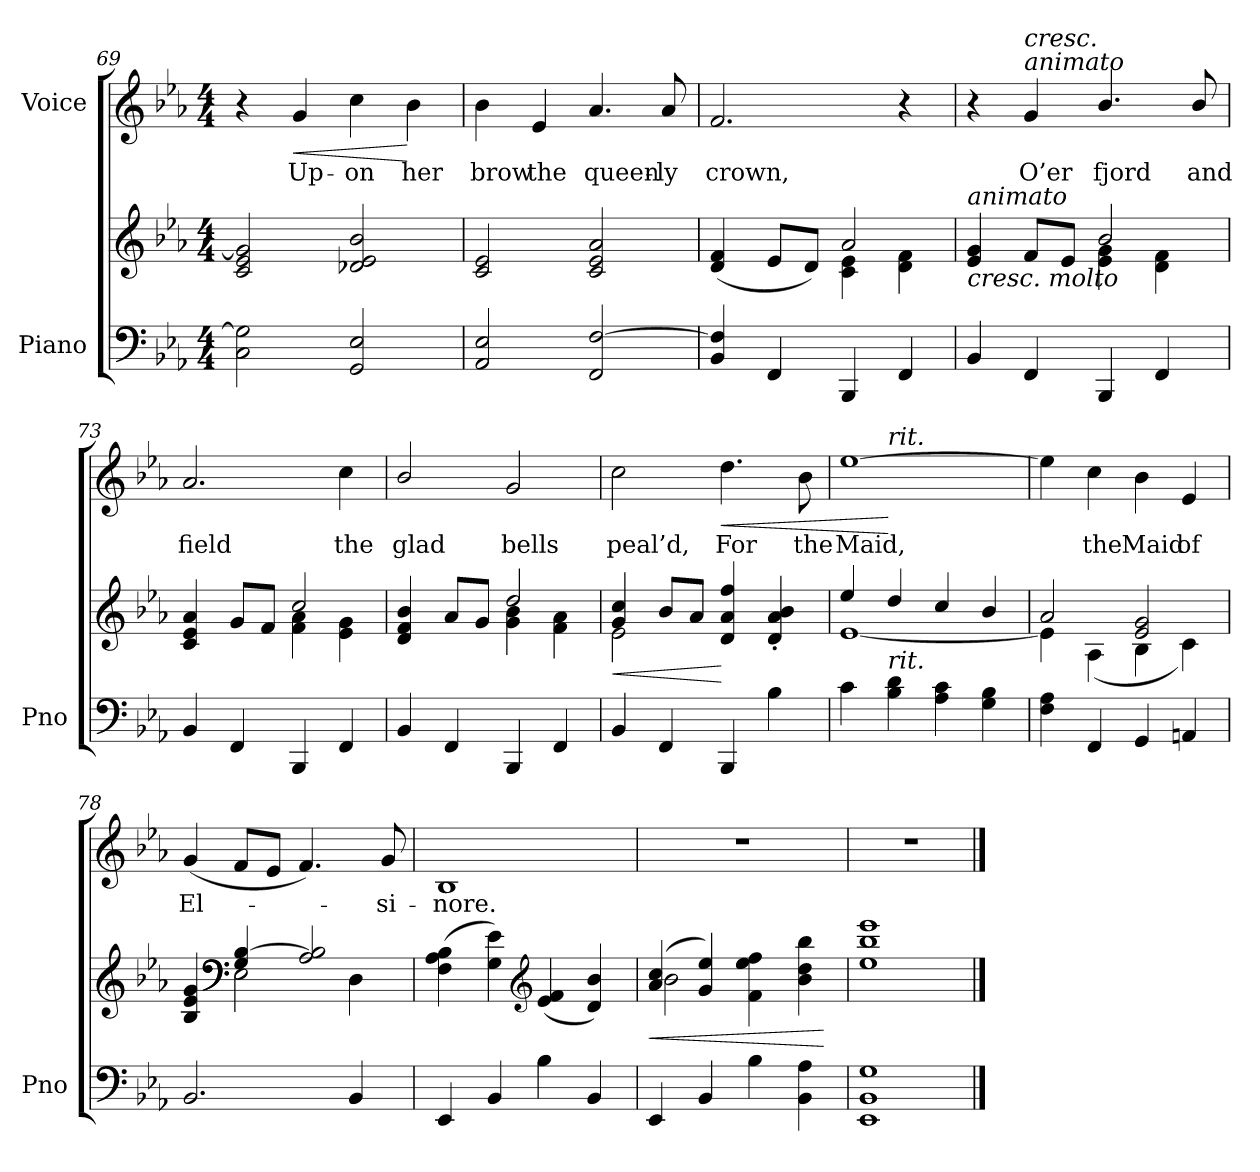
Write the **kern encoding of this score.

**kern	**kern	**dynam	**kern	**text	**dynam
*part2	*part2	*part2	*part1	*part1	*part1
*staff3	*staff2	*staff2/3	*staff1	*staff1	*staff1
*I"Piano	*	*	*I"Voice	*	*
*I'Pno	*	*	*	*	*
*clefF4	*clefG2	*	*clefG2	*	*
*k[b-e-a-]	*k[b-e-a-]	*	*k[b-e-a-]	*	*
*M4/4	*M4/4	*	*M4/4	*	*
=69	=69	=69	=69	=69	=69
2C\ 2G\]	2c/ 2e-/ 2g/]	.	4r	.	.
!	!	!	!	!	!LO:HP:b
.	.	.	4g/	Up-	<
2GG/ 2E-/	2d-X/ 2e-/ 2b-/	.	4cc\	-on	.
.	.	.	4b-\	her	[
=70	=70	=70	=70	=70	=70
2AA-/ 2E-/	2c/ 2e-/	.	4b-\	brow	.
.	.	.	4e-/	the	.
2FF/ [2F/	2c/ 2e-/ 2a-/	.	4.a-/	queen-	.
.	.	.	8a-/	-ly	.
=71	=71	=71	=71	=71	=71
*	*^	*	*	*	*
4BB-/ 4F/]	(>4d/ 4f/	2ryy	.	2.f/	crown,	.
4FF/	8e-/L	.	.	.	.	.
.	8d/J)	.	.	.	.	.
4BBB-/	2a-/	4c\ 4e-\	.	.	.	.
4FF/	.	4d\ 4f\	.	4r	.	.
=72	=72	=72	=72	=72	=72	=72
!	!LO:TX:i:t=animato	!	!	!	!	!
!	!LO:TX:b:i:t=cresc. molto	!	!	!	!	!
4BB-/	4e-/ 4g/	2ryy	.	4r	.	.
!	!	!	!	!LO:TX:i:t=animato	!	!
!	!	!	!	!LO:TX:a:i:t=cresc.	!	!
4FF/	8f/L	.	.	4g/	O’er	.
.	8e-/J	.	.	.	.	.
4BBB-/	2b-/	4e-\ 4g\	.	4.b-/	fjord	.
4FF/	.	4d\ 4f\	.	.	.	.
.	.	.	.	8b-/	and	.
=73	=73	=73	=73	=73	=73	=73
4BB-/	4c/ 4e-/ 4a-/	2ryy	.	2.a-/	field	.
4FF/	8g/L	.	.	.	.	.
.	8f/J	.	.	.	.	.
4BBB-/	2cc/	4f\ 4a-\	.	.	.	.
4FF/	.	4e-\ 4g\	.	4cc\	the	.
=74	=74	=74	=74	=74	=74	=74
4BB-/	4d/ 4f/ 4b-/	2ryy	.	2b-/	glad	.
4FF/	8a-/L	.	.	.	.	.
.	8g/J	.	.	.	.	.
4BBB-/	2dd/	4g\ 4b-\	.	2g/	bells	.
4FF/	.	4f\ 4a-\	.	.	.	.
=75	=75	=75	=75	=75	=75	=75
!	!	!	!LO:HP:b	!	!	!
4BB-/	4g/ 4cc/	2e-\	<	2cc\	peal’d,	.
4FF/	8b-/L	.	.	.	.	.
.	8a-/J	.	.	.	.	.
!	!	!	!	!	!	!LO:HP:b
4BBB-/	4d/ 4a-/ 4ff/	2ryy	[	4.dd\	For	<
4B-\	4d/' 4a-/' 4b-/'	.	.	.	.	.
.	.	.	.	8b-\	the	.
=76	=76	=76	=76	=76	=76	=76
*	*	*	*	*^	*	*
4c\	4ee-/	[1e-	.	[1ee-	4ryy	Maid,	.
!	!	!	!	!	!LO:TX:i:t=rit.	!	!
!LO:TX:i:t=rit.	!	!	!	!	!	!	!
4B-\ 4d\	4dd/	.	.	.	4ryy	.	[
4A-\ 4c\	4cc/	.	.	.	2ryy	.	.
4G\ 4B-\	4b-/	.	.	.	.	.	.
*	*	*	*	*v	*v	*	*
=77	=77	=77	=77	=77	=77	=77
4F\ 4A-\	2a-/	4e-\]	.	4ee-\]	.	.
4FF/	.	(4A-\	.	4cc\	the	.
4GG/	2e-/ 2g/	4B-\	.	4b-\	Maid	.
4AAn/	.	4c\)	.	4e-/	of	.
=78	=78	=78	=78	=78	=78	=78
2.BB-/	4B-/ 4e-/ 4g/	4ryy	.	(4g/	El-	.
*	*clefF4	*	*	*	*	*
.	4G/ [4B-/	2E-\	.	8f/L	.	.
.	.	.	.	8e-/J	.	.
.	2A-/ 2B-/]	.	.	4.f/)	.	.
4BB-/	.	4D\	.	.	.	.
.	.	.	.	8g/	-si-	.
*	*v	*v	*	*	*	*
=79	=79	=79	=79	=79	=79
4EE-/	(4F\ 4A-\ 4B-\	.	1B-	-nore.	.
4BB-/	4G\ 4e-\)	.	.	.	.
*	*clefG2	*	*	*	*
4B-\	(4e-/ 4f/	.	.	.	.
4BB-/	4d/ 4b-/)	.	.	.	.
=80	=80	=80	=80	=80	=80
!	!	!LO:HP:b	!	!	!
*	*^	*	*	*	*
4EE-/	(4a-/ 4cc/	2b-\	<	1r	.	.
4BB-/	4g/ 4ee-/)	.	.	.	.	.
4B-\	4f\ 4ee-\ 4ff\	2ryy	.	.	.	.
4BB-\ 4A-\	4b-\ 4dd\ 4bb-\	.	.	.	.	.
*	*v	*v	*	*	*	*
.	.	[	.	.	.
=81	=81	=81	=81	=81	=81
1EE- 1BB- 1G	1ee- 1bb- 1eee-	.	1r	.	.
==	==	==	==	==	==
*-	*-	*-	*-	*-	*-
